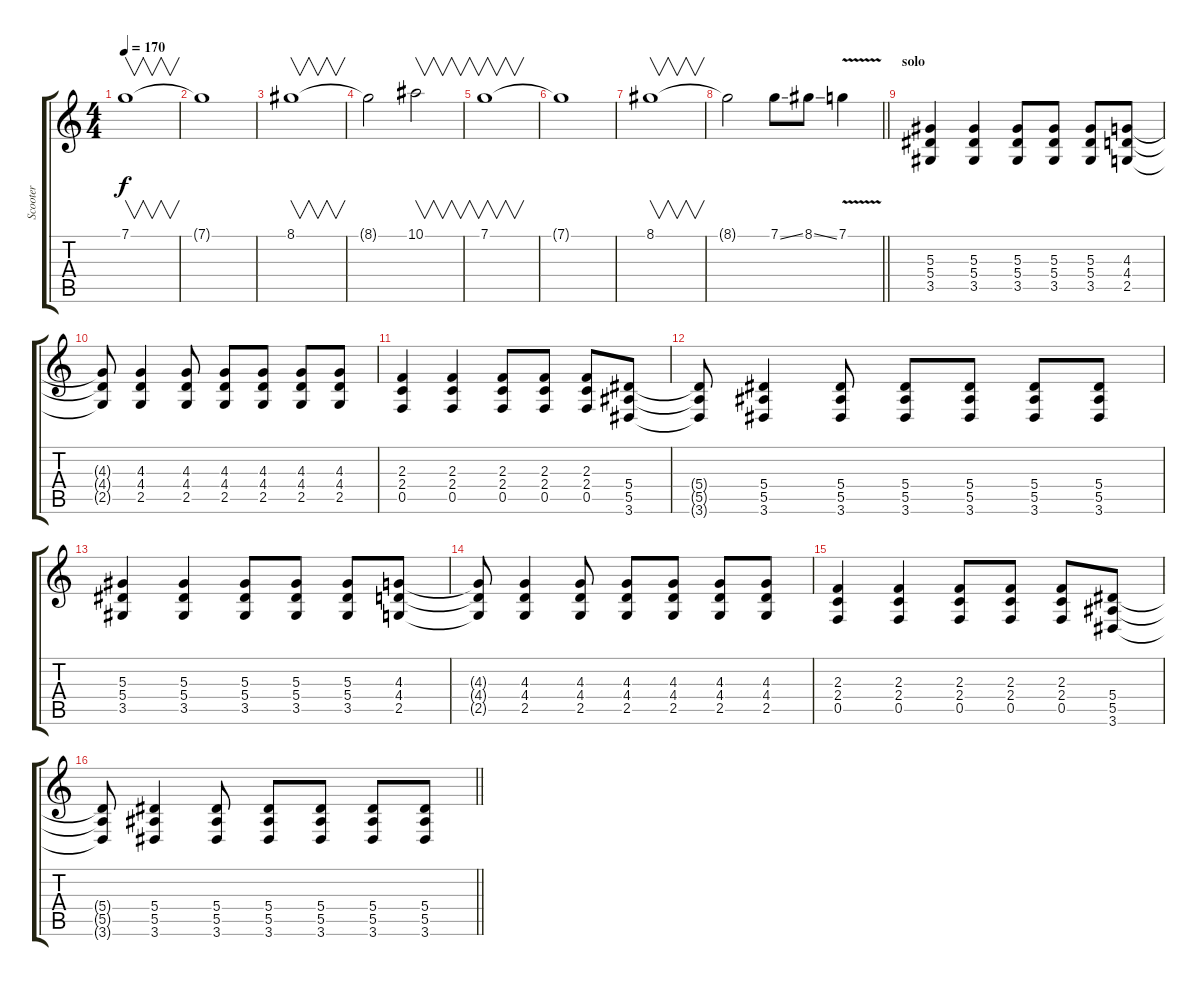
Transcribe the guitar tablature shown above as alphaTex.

\track ("Scooter" "Scooter") {instrument distortionguitar}
\staff {score tabs}
\tuning (C4 G3 Eb3 Bb2 F2 C2) {hide}
\ts (4 4)
\tempo 170
\clef g2
\ks c
7.1.1{v dy f} |
7.1{t}.1 |
8.1.1{v} |
8.1{t}.2 10.1.2{v} |
7.1.1{v} |
7.1{t}.1 |
8.1.1{v} |
\barLineRight lightlight
8.1{t}.2 7.1{ss}.8 8.1{ss}.8 7.1{v}.4 |
\section ("" "solo")
(5.3 5.4 3.5).4{volume 16} (5.3 5.4 3.5).4 (5.3 5.4 3.5).8 (5.3 5.4 3.5).8 (5.3 5.4 3.5).8 (4.3 4.4 2.5).8 |
(4.3{t} 4.4{t} 2.5{t}).8 (4.3 4.4 2.5).4 (4.3 4.4 2.5).8 (4.3 4.4 2.5).8 (4.3 4.4 2.5).8 (4.3 4.4 2.5).8 (4.3 4.4 2.5).8 |
(2.3 2.4 0.5).4 (2.3 2.4 0.5).4 (2.3 2.4 0.5).8 (2.3 2.4 0.5).8 (2.3 2.4 0.5).8 (5.4 5.5 3.6).8 |
(5.4{t} 5.5{t} 3.6{t}).8 (5.4 5.5 3.6).4 (5.4 5.5 3.6).8 (5.4 5.5 3.6).8 (5.4 5.5 3.6).8 (5.4 5.5 3.6).8 (5.4 5.5 3.6).8 |
(5.3 5.4 3.5).4 (5.3 5.4 3.5).4 (5.3 5.4 3.5).8 (5.3 5.4 3.5).8 (5.3 5.4 3.5).8 (4.3 4.4 2.5).8 |
(4.3{t} 4.4{t} 2.5{t}).8 (4.3 4.4 2.5).4 (4.3 4.4 2.5).8 (4.3 4.4 2.5).8 (4.3 4.4 2.5).8 (4.3 4.4 2.5).8 (4.3 4.4 2.5).8 |
(2.3 2.4 0.5).4 (2.3 2.4 0.5).4 (2.3 2.4 0.5).8 (2.3 2.4 0.5).8 (2.3 2.4 0.5).8 (5.4 5.5 3.6).8 |
\barLineRight lightlight
(5.4{t} 5.5{t} 3.6{t}).8 (5.4 5.5 3.6).4 (5.4 5.5 3.6).8 (5.4 5.5 3.6).8 (5.4 5.5 3.6).8 (5.4 5.5 3.6).8 (5.4 5.5 3.6).8
